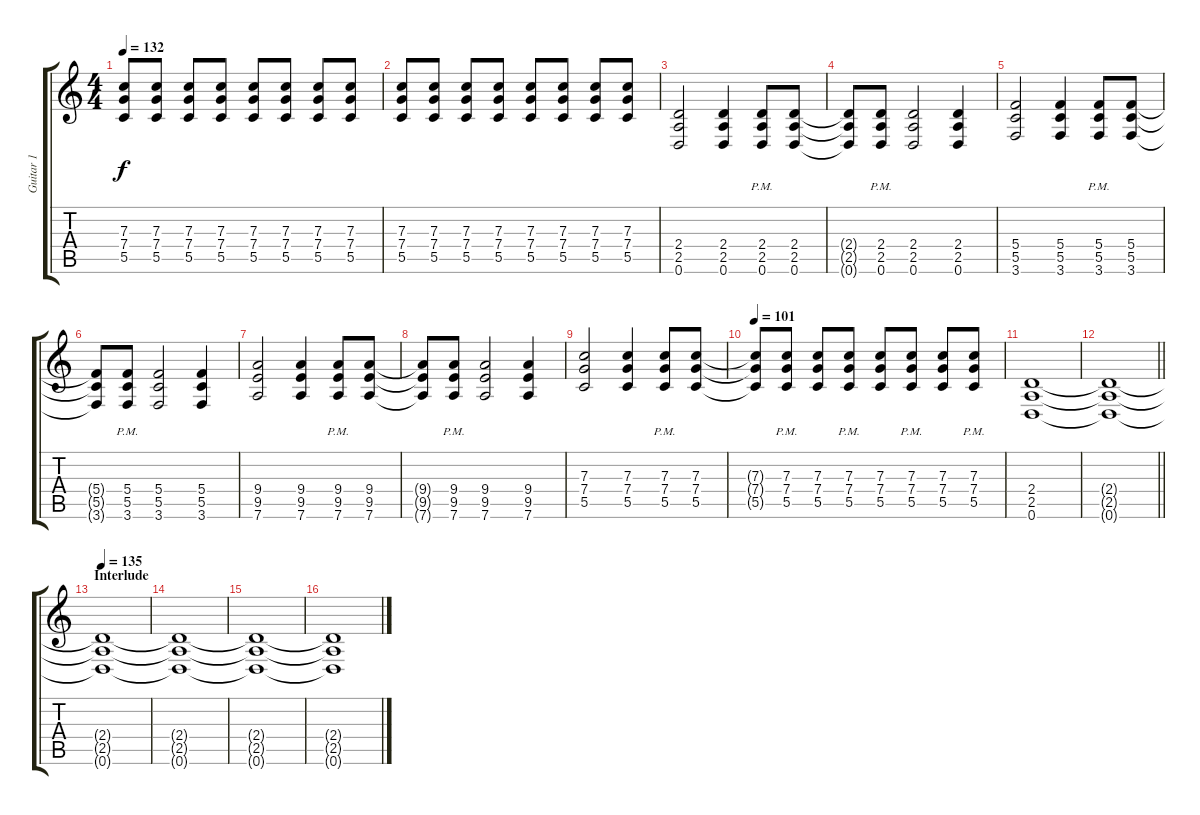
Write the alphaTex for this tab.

\track ("Guitar 1" "Guitar 1") {instrument distortionguitar}
\staff {score tabs}
\tuning (D4 A3 F3 C3 G2 D2) {hide}
\ts (4 4)
\tempo 132
\clef g2
\ks c
(7.3 7.4 5.5).8{dy f} (7.3 7.4 5.5).8 (7.3 7.4 5.5).8 (7.3 7.4 5.5).8 (7.3 7.4 5.5).8 (7.3 7.4 5.5).8 (7.3 7.4 5.5).8 (7.3 7.4 5.5).8 |
(7.3 7.4 5.5).8 (7.3 7.4 5.5).8 (7.3 7.4 5.5).8 (7.3 7.4 5.5).8 (7.3 7.4 5.5).8 (7.3 7.4 5.5).8 (7.3 7.4 5.5).8 (7.3 7.4 5.5).8 |
(2.4 2.5 0.6).2 (2.4 2.5 0.6).4 (2.4{pm} 2.5{pm} 0.6{pm}).8 (2.4 2.5 0.6).8 |
(2.4{t} 2.5{t} 0.6{t}).8 (2.4{pm} 2.5{pm} 0.6{pm}).8 (2.4 2.5 0.6).2 (2.4 2.5 0.6).4 |
(5.4 5.5 3.6).2 (5.4 5.5 3.6).4 (5.4{pm} 5.5{pm} 3.6{pm}).8 (5.4 5.5 3.6).8 |
(5.4{t} 5.5{t} 3.6{t}).8 (5.4{pm} 5.5{pm} 3.6{pm}).8 (5.4 5.5 3.6).2 (5.4 5.5 3.6).4 |
(9.4 9.5 7.6).2 (9.4 9.5 7.6).4 (9.4{pm} 9.5{pm} 7.6{pm}).8 (9.4 9.5 7.6).8 |
(9.4{t} 9.5{t} 7.6{t}).8 (9.4{pm} 9.5{pm} 7.6{pm}).8 (9.4 9.5 7.6).2 (9.4 9.5 7.6).4 |
(7.3 7.4 5.5).2 (7.3 7.4 5.5).4 (7.3{pm} 7.4{pm} 5.5{pm}).8 (7.3 7.4 5.5).8 |
\tempo 101
(7.3{t} 7.4{t} 5.5{t}).8 (7.3{pm} 7.4{pm} 5.5{pm}).8 (7.3 7.4 5.5).8 (7.3{pm} 7.4{pm} 5.5{pm}).8 (7.3 7.4 5.5).8 (7.3{pm} 7.4{pm} 5.5{pm}).8 (7.3 7.4 5.5).8 (7.3{pm} 7.4{pm} 5.5{pm}).8 |
(2.4 2.5 0.6).1{volume 7} |
\barLineRight lightlight
(2.4{t} 2.5{t} 0.6{t}).1 |
\section ("" "Interlude")
\tempo 135
(2.4{t} 2.5{t} 0.6{t}).1 |
(2.4{t} 2.5{t} 0.6{t}).1 |
(2.4{t} 2.5{t} 0.6{t}).1{volume 0} |
(2.4{t} 2.5{t} 0.6{t}).1
